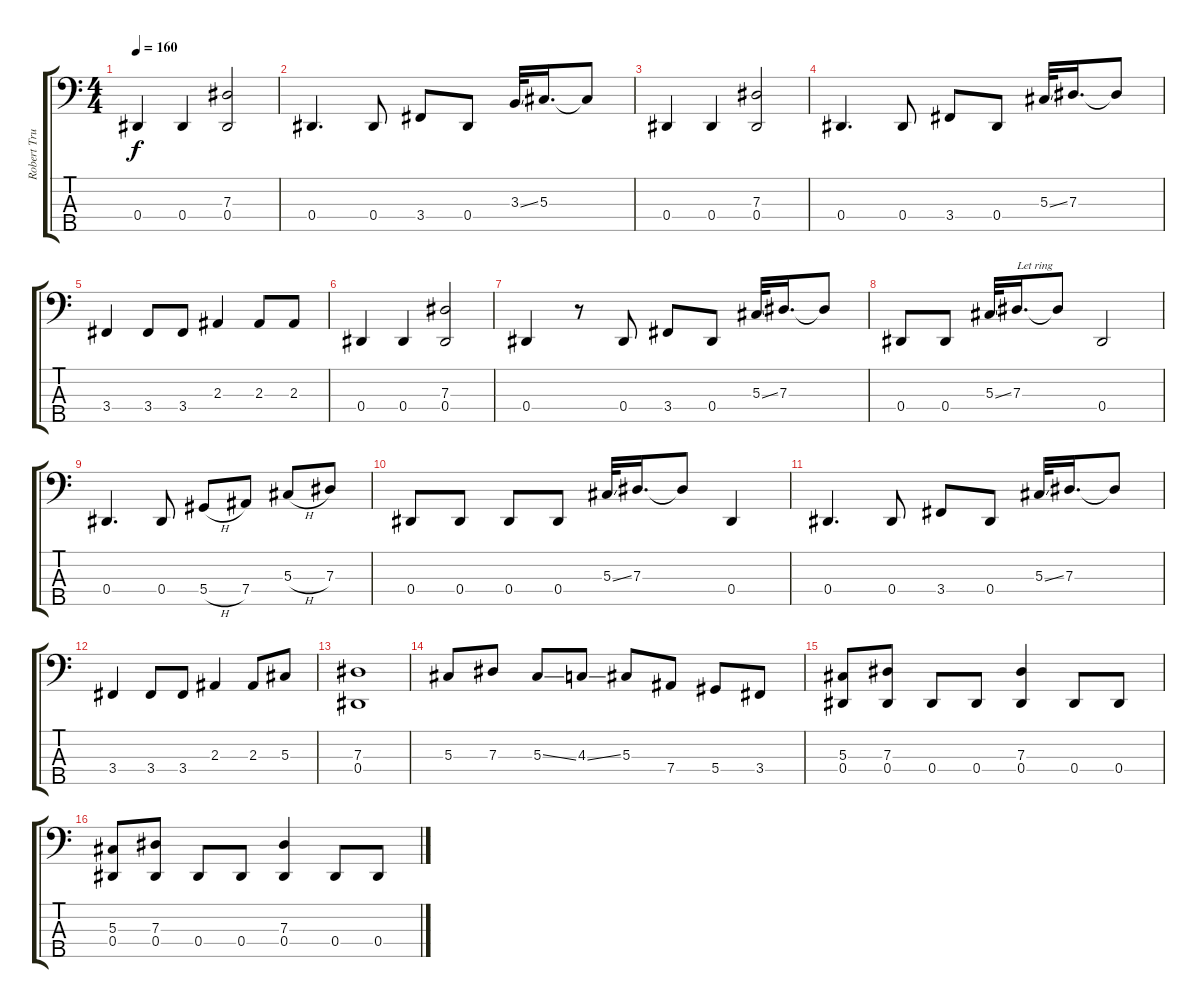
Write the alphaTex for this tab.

\track ("Robert Trujillo" "Robert Tru") {instrument electricbassfinger}
\staff {score tabs}
\tuning (Gb2 Db2 Ab1 Eb1 Bb0) {hide}
\ts (4 4)
\tempo 160
\clef f4
\ks c
0.4.4{dy f} 0.4.4 (7.3 0.4).2 |
0.4.4{d} 0.4.8 3.4.8 0.4.8 3.3{ss}.32 5.3.16{d} 5.3{t}.8 |
0.4.4 0.4.4 (7.3 0.4).2 |
0.4.4{d} 0.4.8 3.4.8 0.4.8 5.3{ss}.32 7.3.16{d} 7.3{t}.8 |
3.4.4 3.4.8 3.4.8 2.3.4 2.3.8 2.3.8 |
0.4.4 0.4.4 (7.3 0.4).2 |
0.4.4 r.8 0.4.8 3.4.8 0.4.8 5.3{ss}.32 7.3.16{d} 7.3{t}.8 |
0.4.8 0.4.8 5.3{ss}.32 7.3.16{d txt "Let ring"} 7.3{t}.8 0.4.2 |
0.4.4{d} 0.4.8 5.4{h}.8 7.4.8 5.3{h}.8 7.3.8 |
0.4.8 0.4.8 0.4.8 0.4.8 5.3{ss}.32 7.3.16{d} 7.3{t}.8 0.4.4 |
0.4.4{d} 0.4.8 3.4.8 0.4.8 5.3{ss}.32 7.3.16{d} 7.3{t}.8 |
3.4.4 3.4.8 3.4.8 2.3.4 2.3.8 5.3.8 |
(7.3 0.4).1 |
5.3.8 7.3.8 5.3{ss}.8 4.3{ss}.8 5.3.8 7.4.8 5.4.8 3.4.8 |
(5.3 0.4).8 (7.3 0.4).8 0.4.8 0.4.8 (7.3 0.4).4 0.4.8 0.4.8 |
(5.3 0.4).8 (7.3 0.4).8 0.4.8 0.4.8 (7.3 0.4).4 0.4.8 0.4.8
